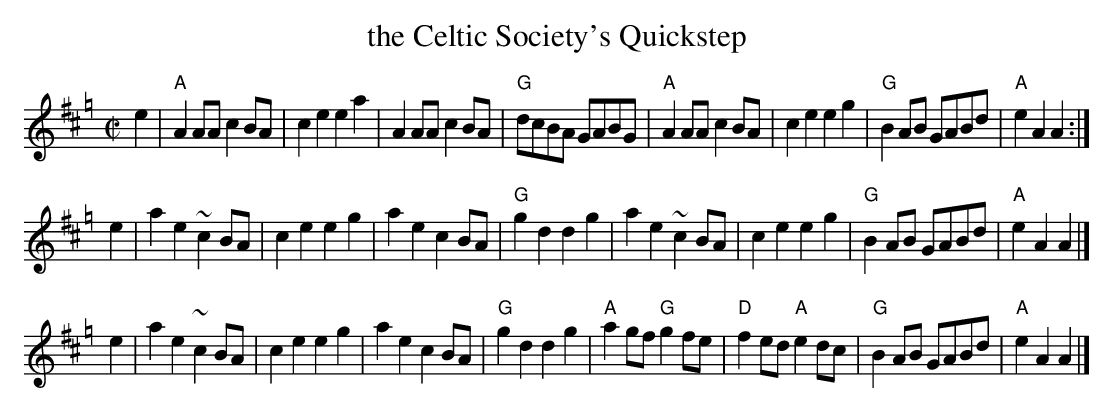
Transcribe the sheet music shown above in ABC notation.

X:1
T: the Celtic Society's Quickstep
M: C|
L: 1/8
K: Amix=g
e2 | "A"A2AA  c2BA | c2e2 e2a2 | A2AA c2BA | "G"dcBA GABG | "A"A2AA    c2BA |    c2e2    e2g2 | "G"B2AB GABd | "A"e2A2 A2 :|
e2 |    a2e2 ~c2BA | c2e2 e2g2 | a2e2 c2BA | "G"g2d2 d2g2 |    a2e2   ~c2BA |    c2e2    e2g2 | "G"B2AB GABd | "A"e2A2 A2 |]
e2 |    a2e2 ~c2BA | c2e2 e2g2 | a2e2 c2BA | "G"g2d2 d2g2 | "A"a2gf "G"g2fe | "D"f2ed "A"e2dc | "G"B2AB GABd | "A"e2A2 A2 |]
